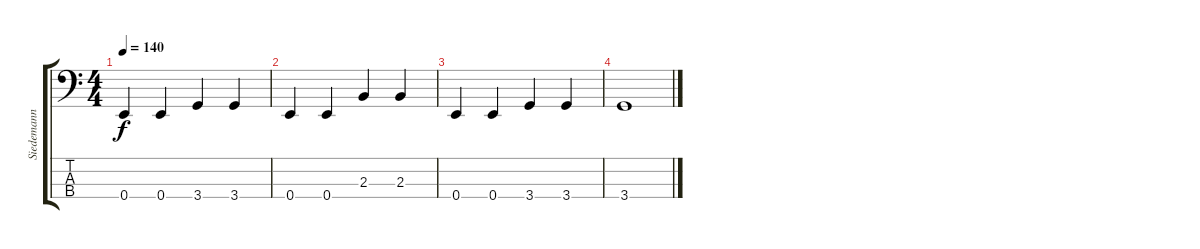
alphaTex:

\track ("Siedemann" "Siedemann") {instrument electricbasspick}
\staff {score tabs}
\tuning (G2 D2 A1 E1) {hide}
\ts (4 4)
\tempo 140
\clef f4
\ks c
0.4.4{dy f} 0.4.4 3.4.4 3.4.4 |
0.4.4 0.4.4 2.3.4 2.3.4 |
0.4.4 0.4.4 3.4.4 3.4.4 |
3.4.1
